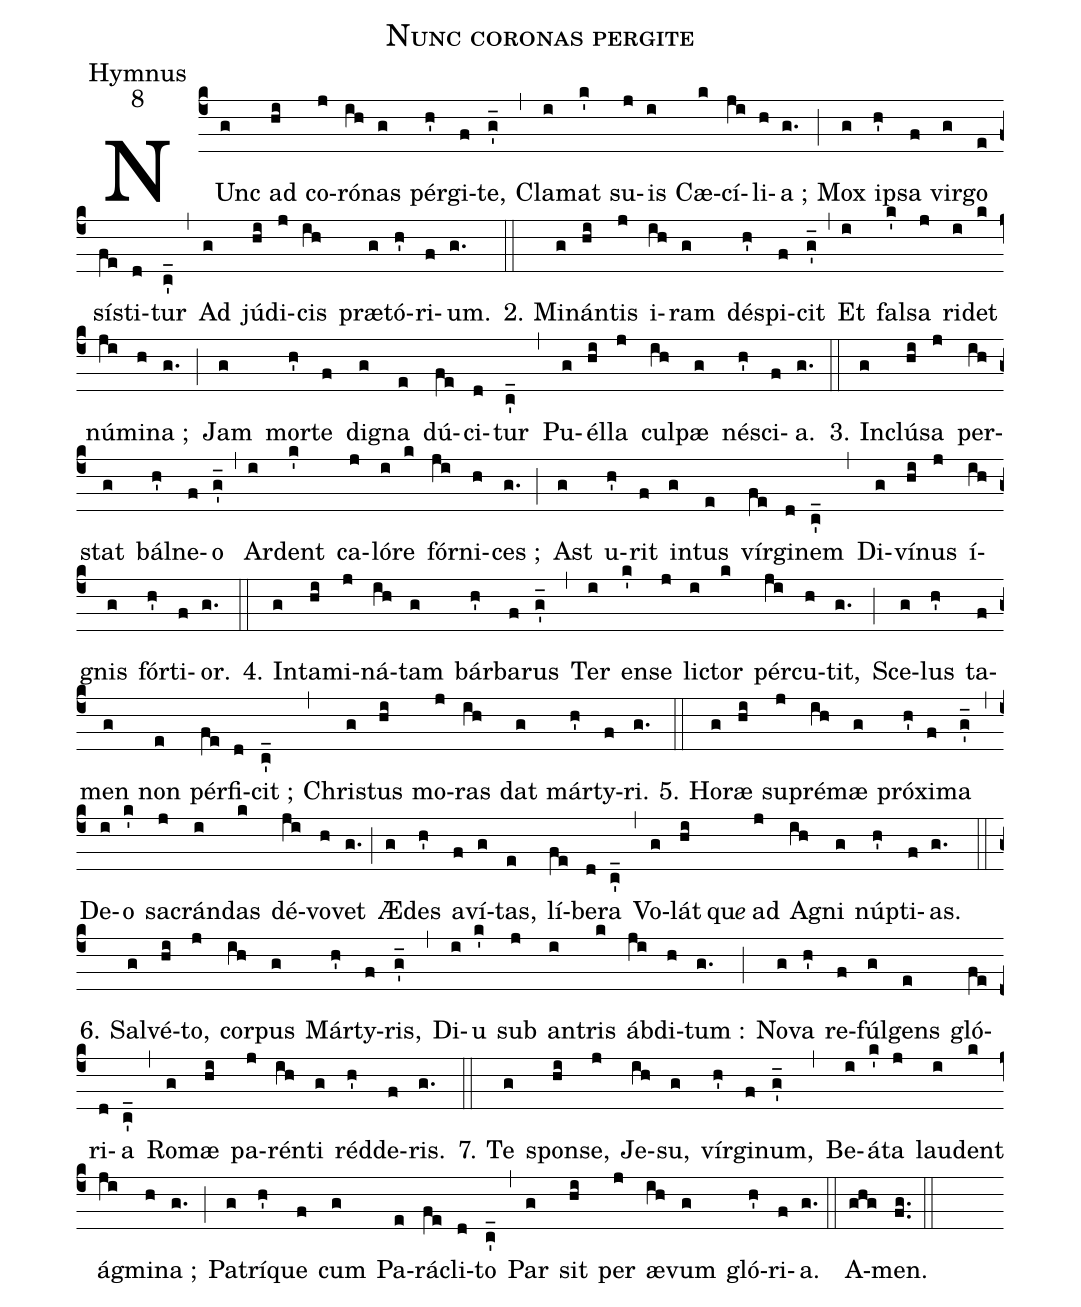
name:Nunc coronas pergite;
office-part:Hymnus;
mode:8;
%%
(c4)NUnc(g) ad(hi) co(j)ró(ih)nas(g) pér(h')gi(f)te,(g'_) (,)
Cla(i)mat(k') su(j)is(i) Cæ(k)cí(ji)li(h)a ;(g.) (;)
Mox(g) ip(h')sa(f) vir(g)go(e) sís(fe)ti(d)tur(c'_) (,)
Ad(g) jú(hi)di(j)cis(ih) præ(g)tó(h')ri(f)um.(g.) (::)

2. Mi(g)nán(hi)tis(j) i(ih)ram(g) dé(h')spi(f)cit(g'_) (,)
Et(i) fal(k')sa(j) ri(i)det(k) nú(ji)mi(h)na ;(g.) (;)
Jam(g) mor(h')te(f) di(g)gna(e) dú(fe)ci(d)tur(c'_) (,)
Pu(g)él(hi)la(j) cul(ih)pæ(g) né(h')sci(f)a.(g.) (::)

3. In(g)clú(hi)sa(j) per(ih)stat(g) bál(h')ne(f)o(g'_) (,)
Ar(i)dent(k') ca(j)ló(i)re(k) fór(ji)ni(h)ces ;(g.) (;)
Ast(g) u(h')rit(f) in(g)tus(e) vír(fe)gi(d)nem(c'_) (,)
Di(g)ví(hi)nus(j) í(ih)gnis(g) fór(h')ti(f)or.(g.) (::)

4. In(g)ta(hi)mi(j)ná(ih)tam(g) bár(h')ba(f)rus(g'_) (,)
Ter(i) en(k')se(j) lic(i)tor(k) pér(ji)cu(h)tit,(g.) (;)
Sce(g)lus(h') ta(f)men(g) non(e) pér(fe)fi(d)cit ;(c'_) (,)
Chris(g)tus(hi) mo(j)ras(ih) dat(g) már(h')ty(f)ri.(g.) (::)

5. Ho(g)ræ(hi) su(j)pré(ih)mæ(g) pró(h')xi(f)ma(g'_) (,)
De(i)o(k') sa(j)crán(i)das(k) dé(ji)vo(h)vet(g.) (;)
Æ(g)des(h') a(f)ví(g)tas,(e) lí(fe)be(d)ra(c'_) (,)
Vo(g)lát(hi)qu<i>e</i>() ad(j) A(ih)gni(g) núp(h')ti(f)as.(g.) (::)

6. Sal(g)vé(hi)to,(j) cor(ih)pus(g) Már(h')ty(f)ris,(g'_) (,)
Di(i)u(k') sub(j) an(i)tris(k) áb(ji)di(h)tum :(g.) (;)
No(g)va(h') re(f)fúl(g)gens(e) gló(fe)ri(d)a(c'_) (,)
Ro(g)mæ(hi) pa(j)rén(ih)ti(g) réd(h')de(f)ris.(g.) (::)

7. Te(g) spon(hi)se,(j) Je(ih)su,(g) vír(h')gi(f)num,(g'_) (,)
Be(i)á(k')ta(j) lau(i)dent(k) ág(ji)mi(h)na ;(g.) (;)
Pa(g)trí(h')que(f) cum(g) Pa(e)rá(fe)cli(d)to(c'_) (,)
Par(g) sit(hi) per(j) æ(ih)vum(g) gló(h')ri(f)a.(g.) (::)
A(ghg)men.(fg..) (::)
